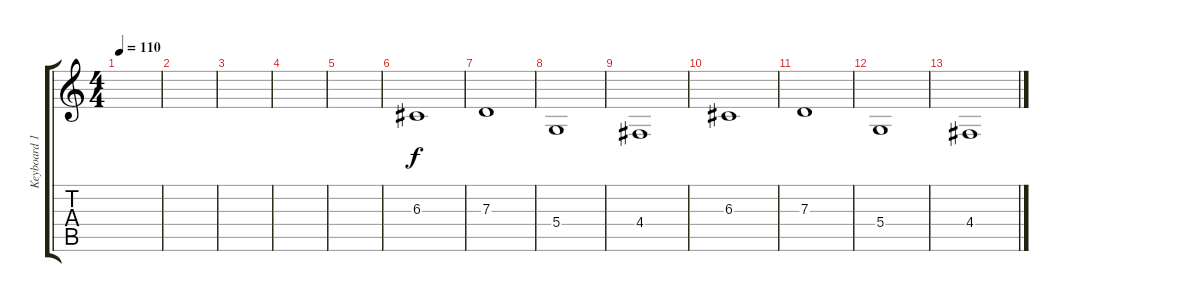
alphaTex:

\track ("Keyboard 1" "Keyboard 1") {instrument pad3polysynth}
\staff {score tabs}
\tuning (E4 B3 G3 D3 A2 E2) {hide}
\ts (4 4)
\tempo 110
\clef g2
\ks c
|
|
|
|
|
6.3.1 |
7.3.1 |
5.4.1 |
4.4.1 |
6.3.1 |
7.3.1 |
5.4.1 |
4.4.1
